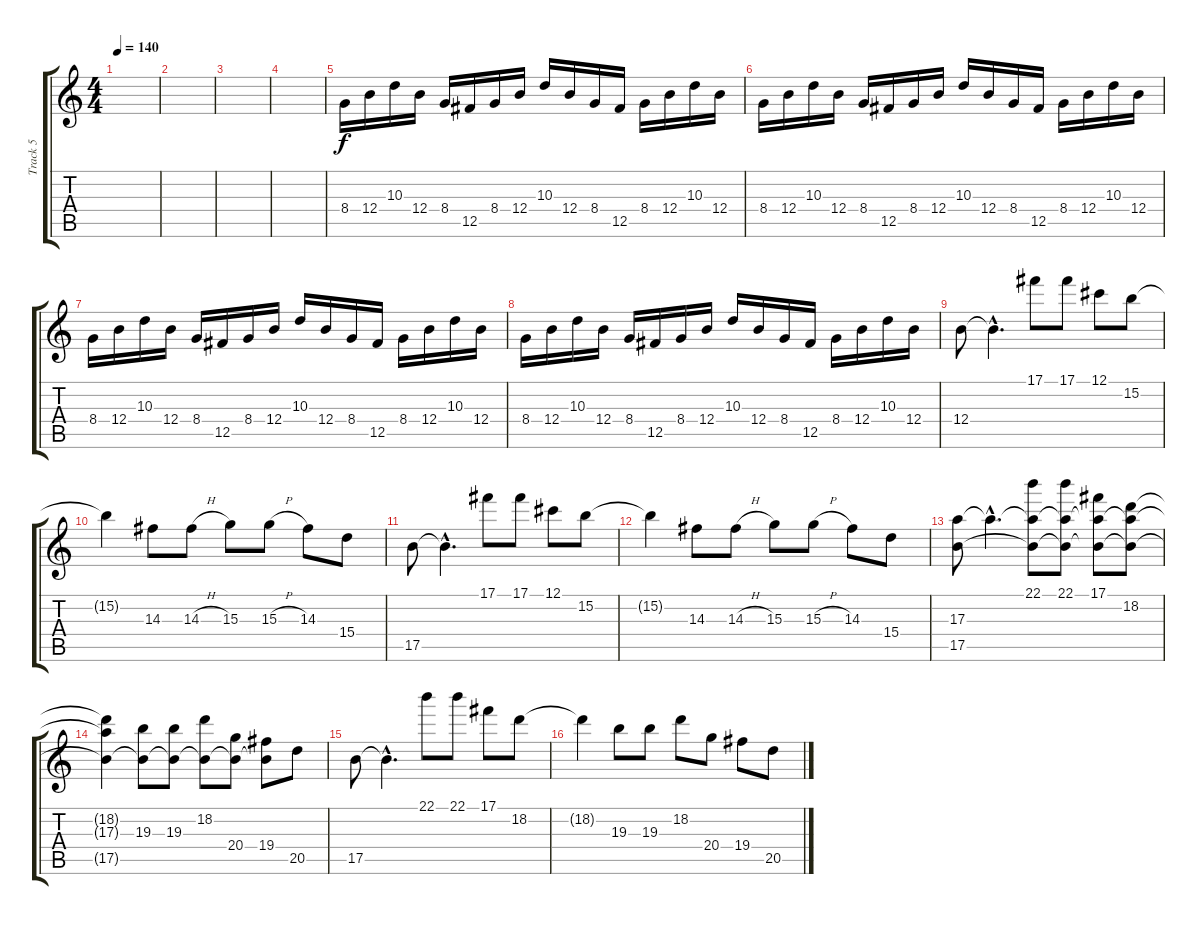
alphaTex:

\track ("Track 5" "Track 5") {instrument distortionguitar}
\staff {score tabs}
\tuning (Db4 Ab3 E3 B2 Gb2 B1) {hide}
\ts (4 4)
\tempo 140
\clef g2
\ks c
|
|
|
|
8.4.16 12.4.16 10.3.16 12.4.16 8.4.16 12.5.16 8.4.16 12.4.16 10.3.16 12.4.16 8.4.16 12.5.16 8.4.16 12.4.16 10.3.16 12.4.16 |
8.4.16 12.4.16 10.3.16 12.4.16 8.4.16 12.5.16 8.4.16 12.4.16 10.3.16 12.4.16 8.4.16 12.5.16 8.4.16 12.4.16 10.3.16 12.4.16 |
8.4.16 12.4.16 10.3.16 12.4.16 8.4.16 12.5.16 8.4.16 12.4.16 10.3.16 12.4.16 8.4.16 12.5.16 8.4.16 12.4.16 10.3.16 12.4.16 |
8.4.16 12.4.16 10.3.16 12.4.16 8.4.16 12.5.16 8.4.16 12.4.16 10.3.16 12.4.16 8.4.16 12.5.16 8.4.16 12.4.16 10.3.16 12.4.16 |
12.4.8 12.4{hac t}.4{d} 17.1.8 17.1.8 12.1.8 15.2.8 |
15.2{t}.4 14.3.8 14.3{h}.8 15.3.8 15.3{h}.8 14.3.8 15.4.8 |
17.5.8 17.5{hac t}.4{d} 17.1.8 17.1.8 12.1.8 15.2.8 |
15.2{t}.4 14.3.8 14.3{h}.8 15.3.8 15.3{h}.8 14.3.8 15.4.8 |
(17.3 17.5).8 17.3{hac t}.4{d} (22.1 17.3{t} 17.5{t}).8 (22.1 17.3{t} 17.5{t}).8 (17.1 17.3{t} 17.5{t}).8 (18.2 17.3{t} 17.5{t}).8 |
(18.2{t} 17.3{t} 17.5{t}).4 (19.3 17.5{t}).8 (19.3 17.5{t}).8 (18.2 17.5{t}).8 (20.4 17.5{t}).8 (19.4 17.5{t}).8 20.5.8 |
17.5.8 17.5{hac t}.4{d} 22.1.8 22.1.8 17.1.8 18.2.8 |
18.2{t}.4 19.3.8 19.3.8 18.2.8 20.4.8 19.4.8 20.5.8
